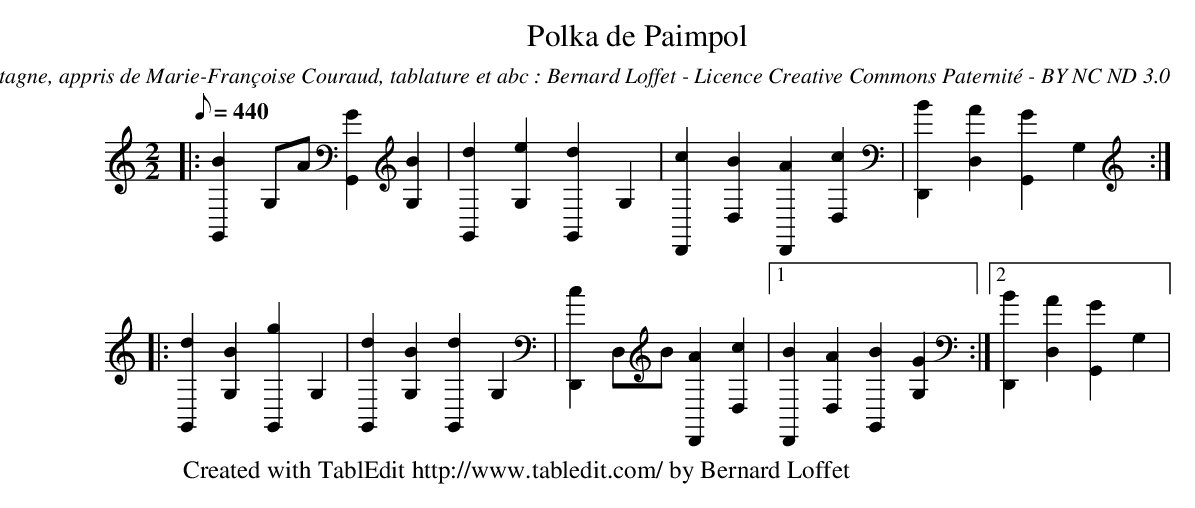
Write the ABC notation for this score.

X:1
T:Polka de Paimpol
C:Trad. Bretagne, appris de Marie-Françoise Couraud, tablature et abc : Bernard Loffet - Licence Creative Commons Paternité - BY NC ND 3.0
L:1/8
Q:440
M:2/2
K:C
|: [B2G,,2]G,A [G2G,,2][B2G,2] | [d2G,,2][e2G,2] [d2G,,2]G,2 | [c2D,,2][B2D,2] [A2D,,2][c2D,2] | \
 [B2D,,2][A2D,2] [G2G,,2]G,2 :|: [d2G,,2][B2G,2] [g2G,,2]G,2 | [d2G,,2][B2G,2] [d2G,,2]G,2 | \
 [c2D,,2]D,B [A2D,,2][c2D,2] |1 [B2D,,2][A2D,2] [B2G,,2][G2G,2] :|2 [B2D,,2][A2D,2] [G2G,,2]G,2 | \
W:Created with TablEdit http://www.tabledit.com/ by Bernard Loffet
